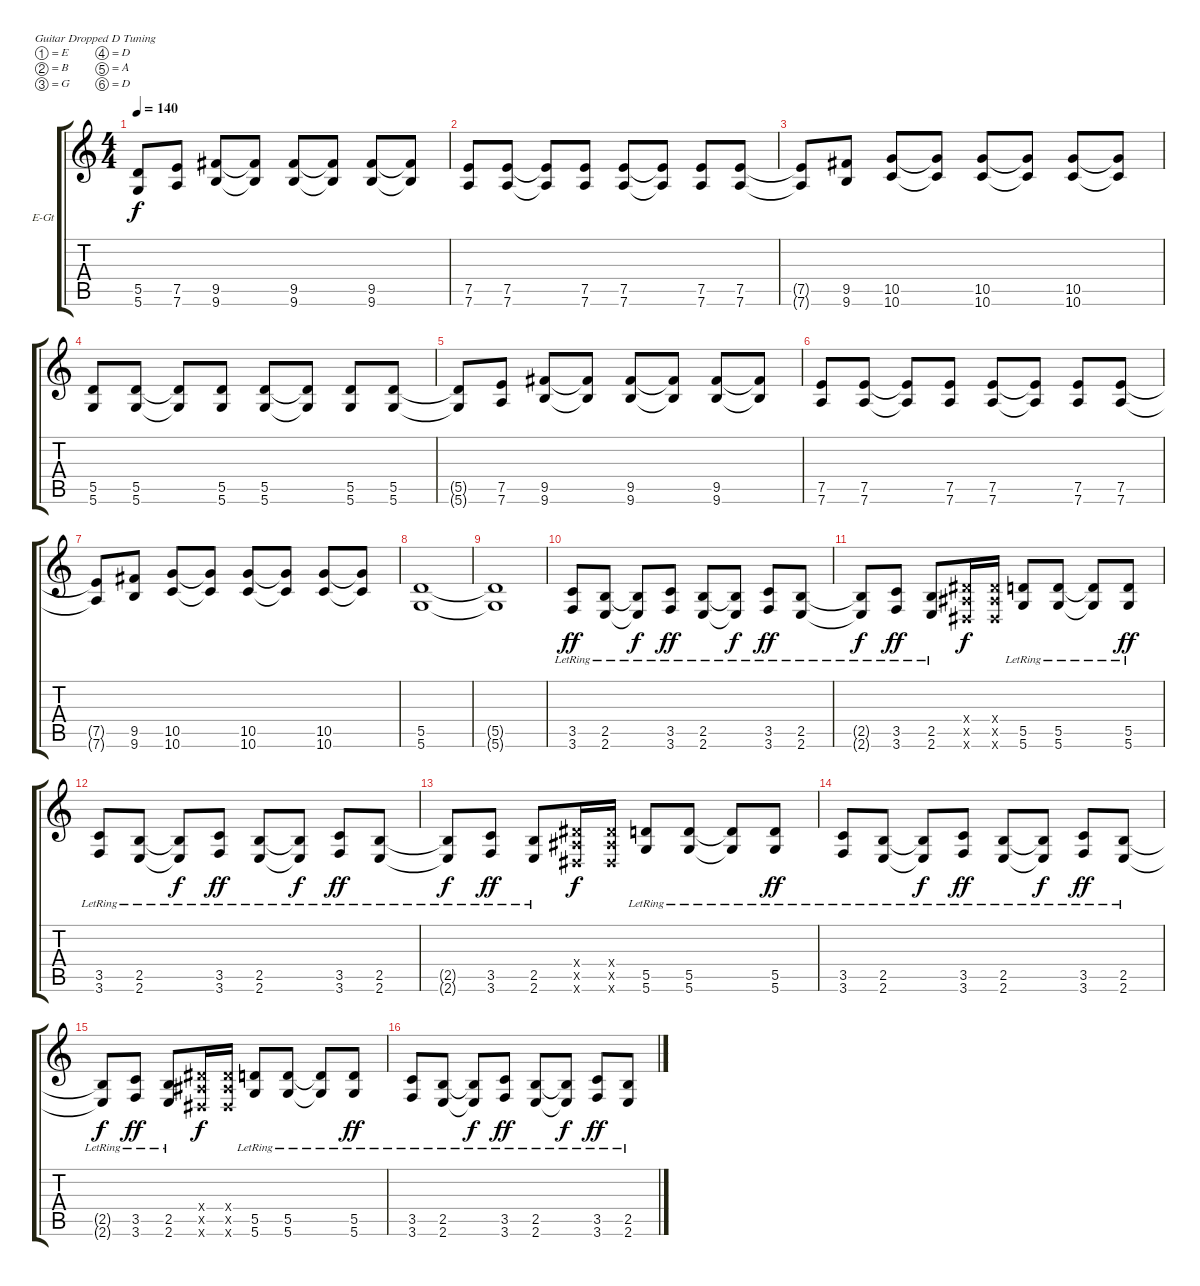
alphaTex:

\defaultSystemsLayout 4
\bracketExtendMode groupsimilarinstruments
\firstSystemTrackNameOrientation horizontal
\otherSystemsTrackNameOrientation horizontal
\track ("Electric Guitar" "E-Gt") {instrument distortionguitar}
\staff {score tabs}
\tuning (E4 B3 G3 D3 A2 D2)
\ts (4 4)
\tempo 140
\clef g2
\ks c
(5.5{t} 5.6{t}).8{dy f} (7.6 7.5).8 (9.6 9.5).8 (9.5{t} 9.6{t}).8 (9.6 9.5).8 (9.6{t} 9.5{t}).8 (9.6 9.5).8 (9.6{t} 9.5{t}).8 |
(7.6 7.5).8 (7.6 7.5).8 (7.6{t} 7.5{t}).8 (7.6 7.5).8 (7.6 7.5).8 (7.6{t} 7.5{t}).8 (7.6 7.5).8 (7.5 7.6).8 |
(7.6{t} 7.5{t}).8 (9.6 9.5).8 (10.6 10.5).8 (10.6{t} 10.5{t}).8 (10.6 10.5).8 (10.6{t} 10.5{t}).8 (10.6 10.5).8 (10.6{t} 10.5{t}).8 |
(5.6 5.5).8 (5.6 5.5).8 (5.6{t} 5.5{t}).8 (5.6 5.5).8 (5.6 5.5).8 (5.6{t} 5.5{t}).8 (5.6 5.5).8 (5.6 5.5).8 |
(5.5{t} 5.6{t}).8 (7.6 7.5).8 (9.6 9.5).8 (9.5{t} 9.6{t}).8 (9.6 9.5).8 (9.6{t} 9.5{t}).8 (9.6 9.5).8 (9.6{t} 9.5{t}).8 |
(7.6 7.5).8 (7.6 7.5).8 (7.6{t} 7.5{t}).8 (7.6 7.5).8 (7.6 7.5).8 (7.6{t} 7.5{t}).8 (7.6 7.5).8 (7.5 7.6).8 |
(7.6{t} 7.5{t}).8 (9.6 9.5).8 (10.6 10.5).8 (10.6{t} 10.5{t}).8 (10.6 10.5).8 (10.6{t} 10.5{t}).8 (10.6 10.5).8 (10.6{t} 10.5{t}).8 |
(5.6 5.5).1 |
(5.5{t} 5.6{t}).1 |
(3.5{lr} 3.6{lr}).8{dy ff} (2.5{lr} 2.6{lr}).8 (2.5{lr t} 2.6{lr t}).8{dy f} (3.5{lr} 3.6{lr}).8{dy ff} (2.5{lr} 2.6{lr}).8 (2.5{lr t} 2.6{lr t}).8{dy f} (3.5{lr} 3.6{lr}).8{dy ff} (2.5{lr} 2.6{lr}).8 |
(2.5{lr t} 2.6{lr t}).8{dy f} (3.5{lr} 3.6{lr}).8{dy ff} (2.5{lr} 2.6{lr}).8 (1.4{x} 1.5{x} 1.6{x}).16{dy f} (1.4{x} 1.5{x} 1.6{x}).16 (5.5{lr} 5.6{lr}).8 (5.5{lr} 5.6{lr}).8 (5.5{lr t} 5.6{lr t}).8 (5.5{lr} 5.6{lr}).8{dy ff} |
(3.5{lr} 3.6{lr}).8 (2.5{lr} 2.6{lr}).8 (2.5{lr t} 2.6{lr t}).8{dy f} (3.5{lr} 3.6{lr}).8{dy ff} (2.5{lr} 2.6{lr}).8 (2.5{lr t} 2.6{lr t}).8{dy f} (3.5{lr} 3.6{lr}).8{dy ff} (2.5{lr} 2.6{lr}).8 |
(2.5{lr t} 2.6{lr t}).8{dy f} (3.5{lr} 3.6{lr}).8{dy ff} (2.5{lr} 2.6{lr}).8 (1.4{x} 1.5{x} 1.6{x}).16{dy f} (1.4{x} 1.5{x} 1.6{x}).16 (5.5{lr} 5.6{lr}).8 (5.5{lr} 5.6{lr}).8 (5.5{lr t} 5.6{lr t}).8 (5.5{lr} 5.6{lr}).8{dy ff} |
(3.5{lr} 3.6{lr}).8 (2.5{lr} 2.6{lr}).8 (2.5{lr t} 2.6{lr t}).8{dy f} (3.5{lr} 3.6{lr}).8{dy ff} (2.5{lr} 2.6{lr}).8 (2.5{lr t} 2.6{lr t}).8{dy f} (3.5{lr} 3.6{lr}).8{dy ff} (2.5{lr} 2.6{lr}).8 |
(2.5{lr t} 2.6{lr t}).8{dy f} (3.5{lr} 3.6{lr}).8{dy ff} (2.5{lr} 2.6{lr}).8 (1.4{x} 1.5{x} 1.6{x}).16{dy f} (1.4{x} 1.5{x} 1.6{x}).16 (5.5{lr} 5.6{lr}).8 (5.5{lr} 5.6{lr}).8 (5.5{lr t} 5.6{lr t}).8 (5.5{lr} 5.6{lr}).8{dy ff} |
(3.5{lr} 3.6{lr}).8 (2.5{lr} 2.6{lr}).8 (2.5{lr t} 2.6{lr t}).8{dy f} (3.5{lr} 3.6{lr}).8{dy ff} (2.5{lr} 2.6{lr}).8 (2.5{lr t} 2.6{lr t}).8{dy f} (3.5{lr} 3.6{lr}).8{dy ff} (2.5{lr} 2.6{lr}).8
